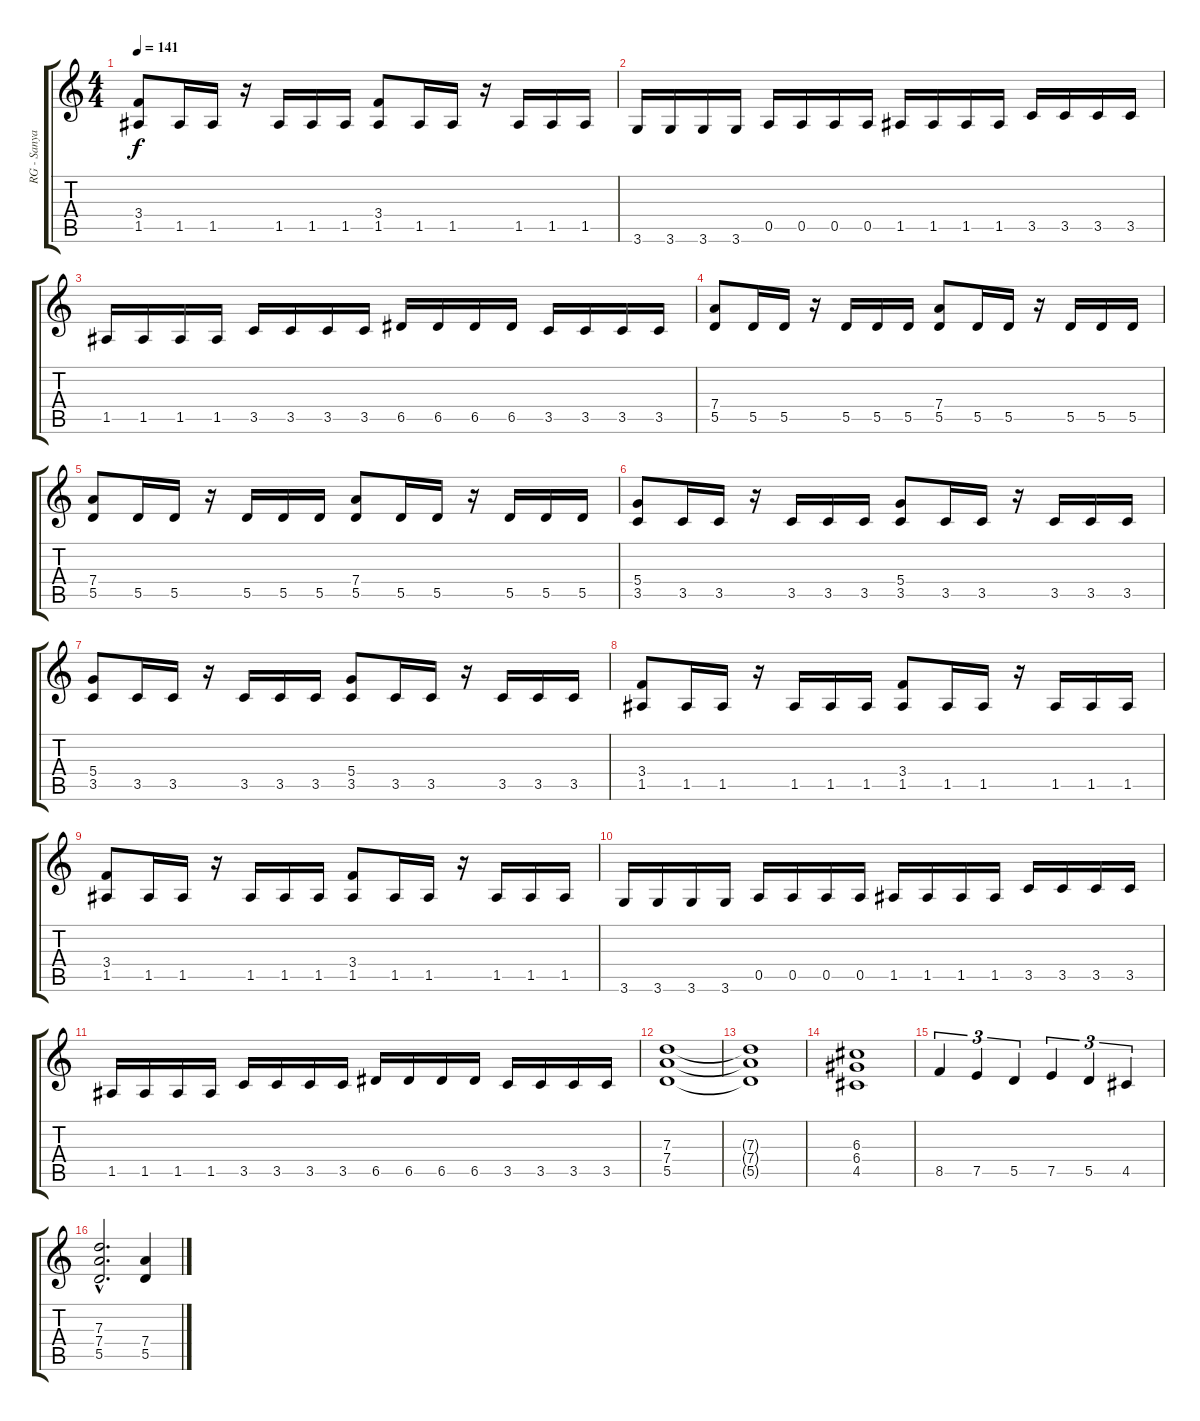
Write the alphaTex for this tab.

\track ("RG - Sanya" "RG - Sanya") {instrument distortionguitar}
\staff {score tabs}
\tuning (E4 B3 G3 D3 A2 E2) {hide}
\ts (4 4)
\tempo 141
\clef g2
\ks c
(3.4 1.5).8{dy f} 1.5.16 1.5.16 r.16 1.5.16 1.5.16 1.5.16 (3.4 1.5).8 1.5.16 1.5.16 r.16 1.5.16 1.5.16 1.5.16 |
3.6.16 3.6.16 3.6.16 3.6.16 0.5.16 0.5.16 0.5.16 0.5.16 1.5.16 1.5.16 1.5.16 1.5.16 3.5.16 3.5.16 3.5.16 3.5.16 |
1.5.16 1.5.16 1.5.16 1.5.16 3.5.16 3.5.16 3.5.16 3.5.16 6.5.16 6.5.16 6.5.16 6.5.16 3.5.16 3.5.16 3.5.16 3.5.16 |
(7.4 5.5).8 5.5.16 5.5.16 r.16 5.5.16 5.5.16 5.5.16 (7.4 5.5).8 5.5.16 5.5.16 r.16 5.5.16 5.5.16 5.5.16 |
(7.4 5.5).8 5.5.16 5.5.16 r.16 5.5.16 5.5.16 5.5.16 (7.4 5.5).8 5.5.16 5.5.16 r.16 5.5.16 5.5.16 5.5.16 |
(5.4 3.5).8 3.5.16 3.5.16 r.16 3.5.16 3.5.16 3.5.16 (5.4 3.5).8 3.5.16 3.5.16 r.16 3.5.16 3.5.16 3.5.16 |
(5.4 3.5).8 3.5.16 3.5.16 r.16 3.5.16 3.5.16 3.5.16 (5.4 3.5).8 3.5.16 3.5.16 r.16 3.5.16 3.5.16 3.5.16 |
(3.4 1.5).8 1.5.16 1.5.16 r.16 1.5.16 1.5.16 1.5.16 (3.4 1.5).8 1.5.16 1.5.16 r.16 1.5.16 1.5.16 1.5.16 |
(3.4 1.5).8 1.5.16 1.5.16 r.16 1.5.16 1.5.16 1.5.16 (3.4 1.5).8 1.5.16 1.5.16 r.16 1.5.16 1.5.16 1.5.16 |
3.6.16 3.6.16 3.6.16 3.6.16 0.5.16 0.5.16 0.5.16 0.5.16 1.5.16 1.5.16 1.5.16 1.5.16 3.5.16 3.5.16 3.5.16 3.5.16 |
1.5.16 1.5.16 1.5.16 1.5.16 3.5.16 3.5.16 3.5.16 3.5.16 6.5.16 6.5.16 6.5.16 6.5.16 3.5.16 3.5.16 3.5.16 3.5.16 |
(7.3 7.4 5.5).1 |
(7.3{t} 7.4{t} 5.5{t}).1 |
(6.3 6.4 4.5).1 |
8.5.4{tu (3 2)} 7.5.4{tu (3 2)} 5.5.4{tu (3 2)} 7.5.4{tu (3 2)} 5.5.4{tu (3 2)} 4.5.4{tu (3 2)} |
(7.3{hac} 7.4{hac} 5.5{hac}).2{d} (7.4 5.5).4
